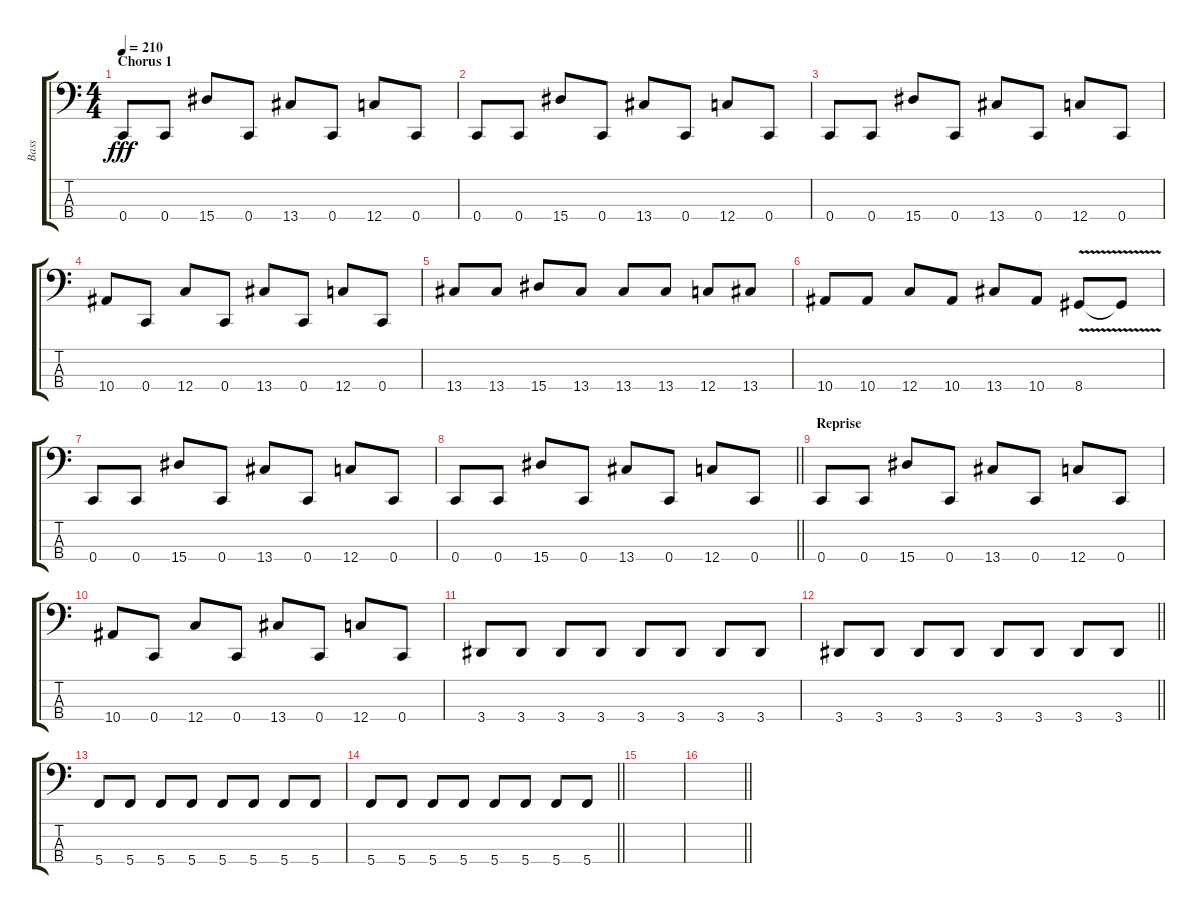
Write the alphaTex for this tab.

\track ("Bass" "Bass") {instrument electricbasspick}
\staff {score tabs}
\tuning (F2 C2 G1 C1) {hide}
\ts (4 4)
\section ("" "Chorus 1")
\tempo 210
\clef f4
\ks c
0.4.8{dy fff} 0.4.8 15.4.8 0.4.8 13.4.8 0.4.8 12.4.8 0.4.8 |
0.4.8 0.4.8 15.4.8 0.4.8 13.4.8 0.4.8 12.4.8 0.4.8 |
0.4.8 0.4.8 15.4.8 0.4.8 13.4.8 0.4.8 12.4.8 0.4.8 |
10.4.8 0.4.8 12.4.8 0.4.8 13.4.8 0.4.8 12.4.8 0.4.8 |
13.4.8 13.4.8 15.4.8 13.4.8 13.4.8 13.4.8 12.4.8 13.4.8 |
10.4.8 10.4.8 12.4.8 10.4.8 13.4.8 10.4.8 8.4{v}.8 8.4{t}.8 |
0.4.8 0.4.8 15.4.8 0.4.8 13.4.8 0.4.8 12.4.8 0.4.8 |
\barLineRight lightlight
0.4.8 0.4.8 15.4.8 0.4.8 13.4.8 0.4.8 12.4.8 0.4.8 |
\section ("" "Reprise")
0.4.8 0.4.8 15.4.8 0.4.8 13.4.8 0.4.8 12.4.8 0.4.8 |
10.4.8 0.4.8 12.4.8 0.4.8 13.4.8 0.4.8 12.4.8 0.4.8 |
3.4.8 3.4.8 3.4.8 3.4.8 3.4.8 3.4.8 3.4.8 3.4.8 |
\barLineRight lightlight
3.4.8 3.4.8 3.4.8 3.4.8 3.4.8 3.4.8 3.4.8 3.4.8 |
5.4.8 5.4.8 5.4.8 5.4.8 5.4.8 5.4.8 5.4.8 5.4.8 |
\barLineRight lightlight
5.4.8 5.4.8 5.4.8 5.4.8 5.4.8 5.4.8 5.4.8 5.4.8 |
|
\barLineRight lightlight
